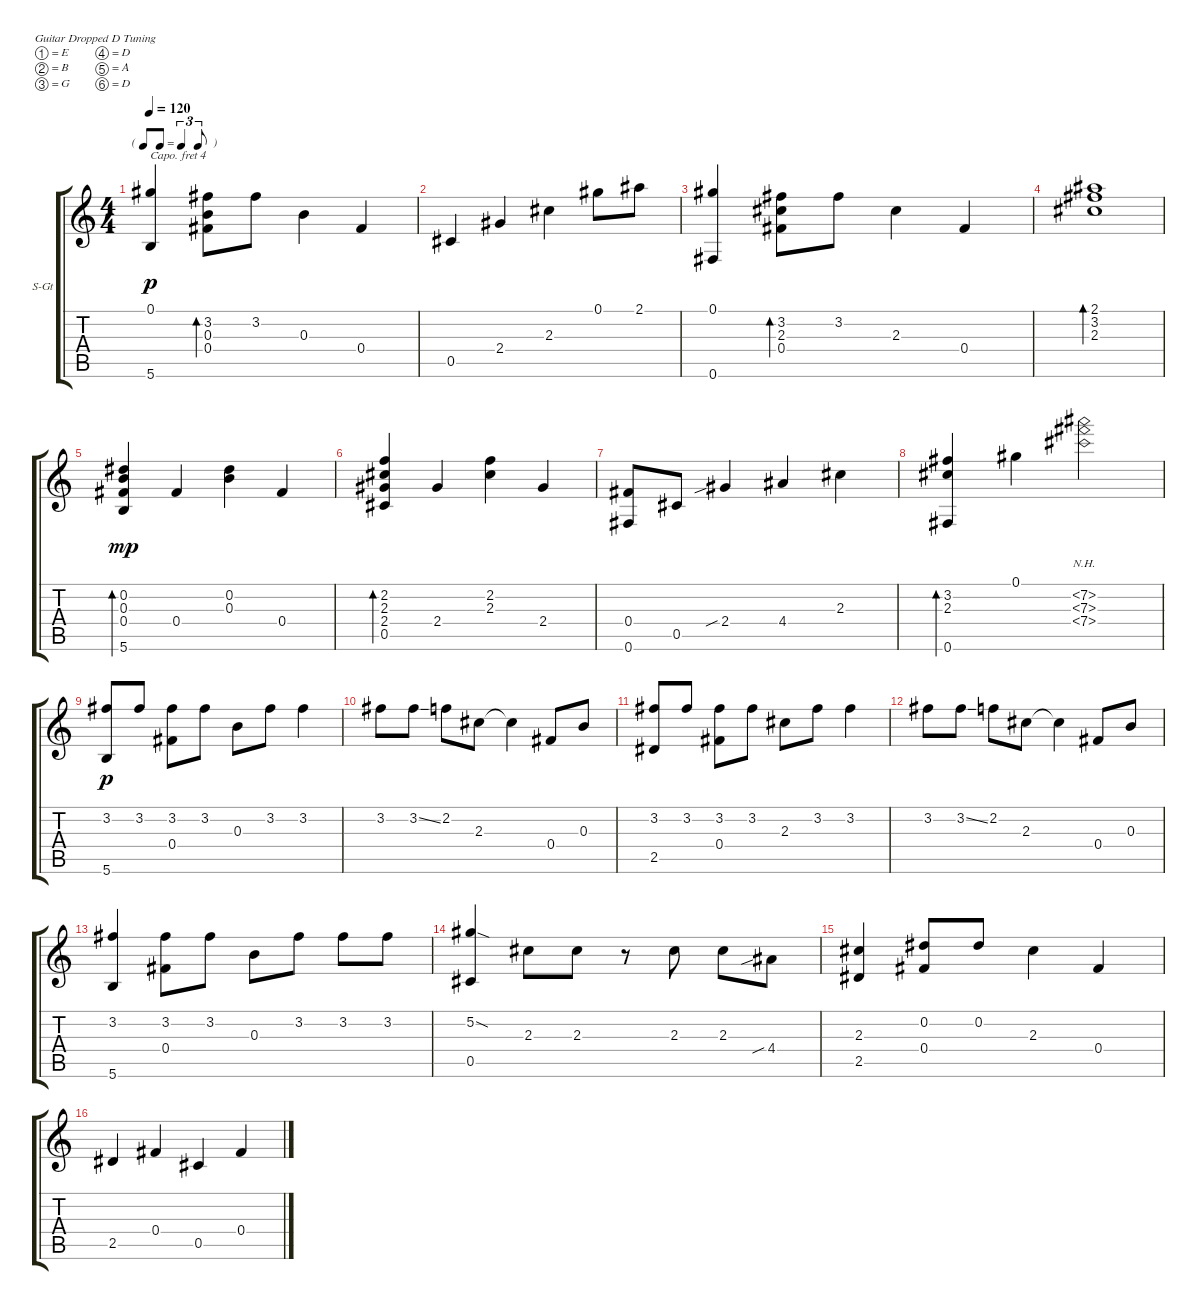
\defaultSystemsLayout 4
\bracketExtendMode groupsimilarinstruments
\firstSystemTrackNameOrientation horizontal
\otherSystemsTrackNameOrientation horizontal
\track ("Guitar 1" "S-Gt") {instrument acousticguitarsteel}
\staff {score tabs}
\capo 4
\tuning (E4 B3 G3 D3 A2 D2)
\ts (4 4)
\tf triplet8th
\tempo 120
\clef g2
\ks c
(0.1 5.6).4{dy p} (3.2 0.3 0.4).8{bd 119} 3.2.8 0.3.4 0.4.4 |
0.5.4 2.4.4 2.3.4 0.1.8 2.1.8 |
(0.1 0.6).4 (3.2 2.3 0.4).8{bd 118} 3.2.8 2.3.4 0.4.4 |
(2.3 3.2 2.1).1{bd 237} |
(0.2 0.3 5.6 0.4).4{bd 237 dy mp} 0.4.4 (0.2 0.3).4 0.4.4 |
(0.5 2.2 2.3 2.4).4{bd 237} 2.4.4 (2.3 2.2).4 2.4.4 |
(0.4 0.6).8 0.5.8 2.4{sib}.4 4.4.4 2.3.4 |
(3.2 2.3 0.6).4{bd 237} 0.1.4 (7.2{nh} 7.3{nh} 7.4{nh}).2 |
(3.2 5.6).8{dy p} 3.2.8 (3.2 0.4).8 3.2.8 0.3.8 3.2.8 3.2.4 |
3.2.8 3.2{ss}.8 2.2.8 2.3.8 2.3{t}.4 0.4.8 0.3.8 |
(3.2 2.5).8 3.2.8 (3.2 0.4).8 3.2.8 2.3.8 3.2.8 3.2.4 |
3.2.8 3.2{ss}.8 2.2.8 2.3.8 2.3{t}.4 0.4.8 0.3.8 |
(3.2 5.6).4 (3.2 0.4).8 3.2.8 0.3.8 3.2.8 3.2.8 3.2.8 |
(5.2{sod} 0.5).4 2.3.8 2.3.8 r.8 2.3.8 2.3.8 4.4{sib}.8 |
(2.3 2.5).4 (0.2 0.4).8 0.2.8 2.3.4 0.4.4 |
2.5.4 0.4.4 0.5.4 0.4.4
